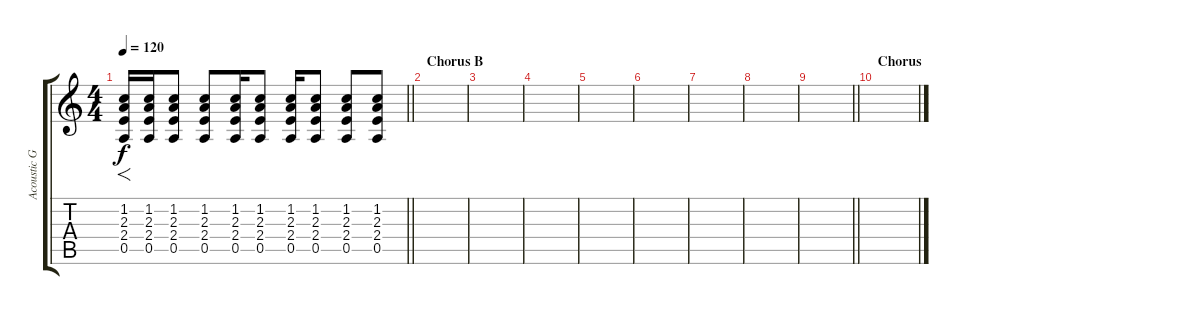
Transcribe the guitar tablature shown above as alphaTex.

\track ("Acoustic Guitar" "Acoustic G") {instrument acousticguitarsteel}
\staff {score tabs}
\tuning (E4 B3 G3 D3 A2 E2) {hide}
\ts (4 4)
\tempo 120
\clef g2
\barLineRight lightlight
\ks c
(1.2 2.3 2.4 0.5).16{f dy f} (1.2 2.3 2.4 0.5).16 (1.2 2.3 2.4 0.5).8 (1.2 2.3 2.4 0.5).8 (1.2 2.3 2.4 0.5).16 (1.2 2.3 2.4 0.5).8 (1.2 2.3 2.4 0.5).16 (1.2 2.3 2.4 0.5).8 (1.2 2.3 2.4 0.5).8 (1.2 2.3 2.4 0.5).8 |
\section ("" "Chorus B")
|
|
|
|
|
|
|
\barLineRight lightlight
|
\section ("" "Chorus")
